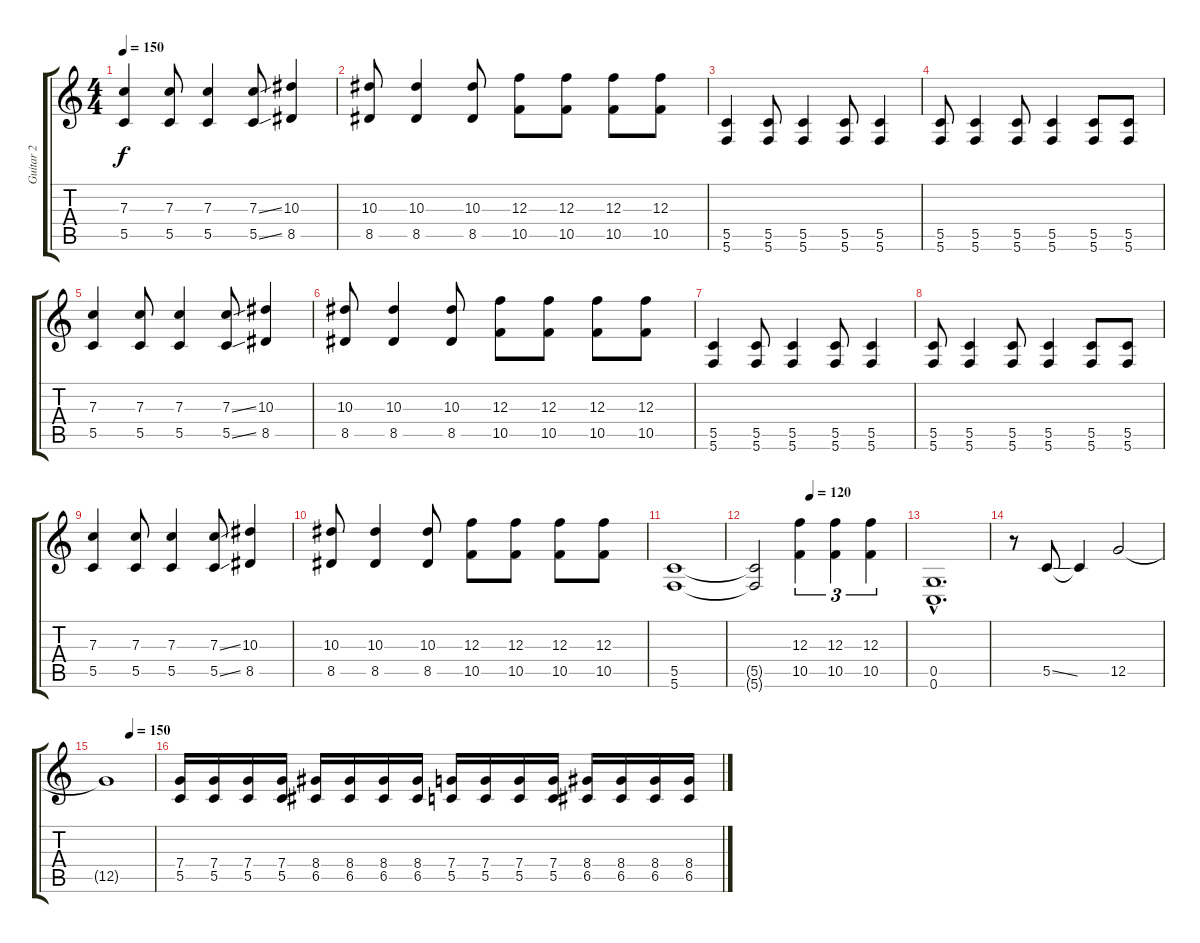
\track ("Guitar 2" "Guitar 2") {instrument distortionguitar}
\staff {score tabs}
\tuning (D4 A3 F3 C3 G2 C2) {hide}
\ts (4 4)
\tempo 150
\clef g2
\ks c
(7.3 5.5).4{dy f} (7.3 5.5).8 (7.3 5.5).4 (7.3{ss} 5.5{ss}).8 (10.3 8.5).4 |
(10.3 8.5).8 (10.3 8.5).4 (10.3 8.5).8 (12.3 10.5).8 (12.3 10.5).8 (12.3 10.5).8 (12.3 10.5).8 |
(5.5 5.6).4 (5.5 5.6).8 (5.5 5.6).4 (5.5 5.6).8 (5.5 5.6).4 |
(5.5 5.6).8 (5.5 5.6).4 (5.5 5.6).8 (5.5 5.6).4 (5.5 5.6).8 (5.5 5.6).8 |
(7.3 5.5).4 (7.3 5.5).8 (7.3 5.5).4 (7.3{ss} 5.5{ss}).8 (10.3 8.5).4 |
(10.3 8.5).8 (10.3 8.5).4 (10.3 8.5).8 (12.3 10.5).8 (12.3 10.5).8 (12.3 10.5).8 (12.3 10.5).8 |
(5.5 5.6).4 (5.5 5.6).8 (5.5 5.6).4 (5.5 5.6).8 (5.5 5.6).4 |
(5.5 5.6).8 (5.5 5.6).4 (5.5 5.6).8 (5.5 5.6).4 (5.5 5.6).8 (5.5 5.6).8 |
(7.3 5.5).4 (7.3 5.5).8 (7.3 5.5).4 (7.3{ss} 5.5{ss}).8 (10.3 8.5).4 |
(10.3 8.5).8 (10.3 8.5).4 (10.3 8.5).8 (12.3 10.5).8 (12.3 10.5).8 (12.3 10.5).8 (12.3 10.5).8 |
(5.5 5.6).1 |
\tempo (120 0.375)
(5.5{t} 5.6{t}).2 (12.3 10.5).4{tu (3 2)} (12.3 10.5).4{tu (3 2)} (12.3 10.5).4{tu (3 2)} |
(0.5{hac} 0.6{hac}).1{d} |
r.8 5.5{ss}.8 5.5{t}.4 12.5.2 |
\tempo (150 0.5)
12.5{t}.1 |
(7.4 5.5).16 (7.4 5.5).16 (7.4 5.5).16 (7.4 5.5).16 (8.4 6.5).16 (8.4 6.5).16 (8.4 6.5).16 (8.4 6.5).16 (7.4 5.5).16 (7.4 5.5).16 (7.4 5.5).16 (7.4 5.5).16 (8.4 6.5).16 (8.4 6.5).16 (8.4 6.5).16 (8.4 6.5).16
